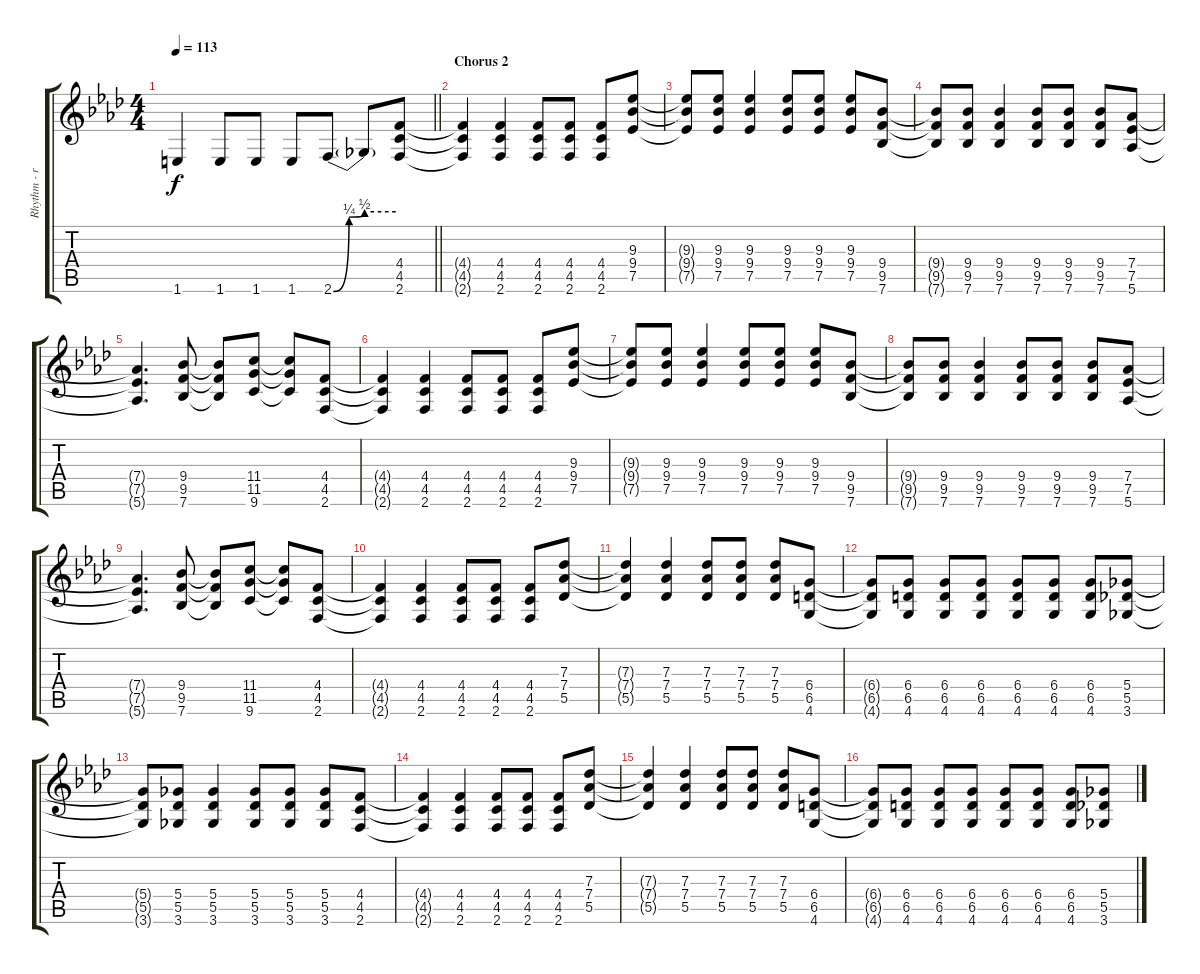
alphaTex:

\track ("Rhythm - right - Eb tuning" "Rhythm - r") {instrument distortionguitar}
\staff {score tabs}
\tuning (Eb4 Bb3 Gb3 Db3 Ab2 Eb2) {hide}
\ts (4 4)
\tempo 113
\clef g2
\barLineRight lightlight
\ks fminor
1.6{t}.4{dy f} 1.6.8 1.6.8 1.6.8 2.6{be (custom 0 0 15 1 30 2 60 2)}.8 2.6{t}.8 (4.4 4.5 2.6).8 |
\section ("" "Chorus 2")
(4.4{t} 4.5{t} 2.6{t}).4 (4.4 4.5 2.6).4 (4.4 4.5 2.6).8 (4.4 4.5 2.6).8 (4.4 4.5 2.6).8 (9.3 9.4 7.5).8 |
(9.3{t} 9.4{t} 7.5{t}).8 (9.3 9.4 7.5).8 (9.3 9.4 7.5).4 (9.3 9.4 7.5).8 (9.3 9.4 7.5).8 (9.3 9.4 7.5).8 (9.4 9.5 7.6).8 |
(9.4{t} 9.5{t} 7.6{t}).8 (9.4 9.5 7.6).8 (9.4 9.5 7.6).4 (9.4 9.5 7.6).8 (9.4 9.5 7.6).8 (9.4 9.5 7.6).8 (7.4 7.5 5.6).8 |
(7.4{t} 7.5{t} 5.6{t}).4{d} (9.4 9.5 7.6).8 (9.4{t} 9.5{t} 7.6{t}).8 (11.4 11.5 9.6).8 (11.4{t} 11.5{t} 9.6{t}).8 (4.4 4.5 2.6).8 |
(4.4{t} 4.5{t} 2.6{t}).4 (4.4 4.5 2.6).4 (4.4 4.5 2.6).8 (4.4 4.5 2.6).8 (4.4 4.5 2.6).8 (9.3 9.4 7.5).8 |
(9.3{t} 9.4{t} 7.5{t}).8 (9.3 9.4 7.5).8 (9.3 9.4 7.5).4 (9.3 9.4 7.5).8 (9.3 9.4 7.5).8 (9.3 9.4 7.5).8 (9.4 9.5 7.6).8 |
(9.4{t} 9.5{t} 7.6{t}).8 (9.4 9.5 7.6).8 (9.4 9.5 7.6).4 (9.4 9.5 7.6).8 (9.4 9.5 7.6).8 (9.4 9.5 7.6).8 (7.4 7.5 5.6).8 |
(7.4{t} 7.5{t} 5.6{t}).4{d} (9.4 9.5 7.6).8 (9.4{t} 9.5{t} 7.6{t}).8 (11.4 11.5 9.6).8 (11.4{t} 11.5{t} 9.6{t}).8 (4.4 4.5 2.6).8 |
(4.4{t} 4.5{t} 2.6{t}).4 (4.4 4.5 2.6).4 (4.4 4.5 2.6).8 (4.4 4.5 2.6).8 (4.4 4.5 2.6).8 (7.3 7.4 5.5).8 |
(7.3{t} 7.4{t} 5.5{t}).4 (7.3 7.4 5.5).4 (7.3 7.4 5.5).8 (7.3 7.4 5.5).8 (7.3 7.4 5.5).8 (6.4 6.5 4.6).8 |
(6.4{t} 6.5{t} 4.6{t}).8 (6.4 6.5 4.6).8 (6.4 6.5 4.6).8 (6.4 6.5 4.6).8 (6.4 6.5 4.6).8 (6.4 6.5 4.6).8 (6.4 6.5 4.6).8 (5.4 5.5 3.6).8 |
(5.4{t} 5.5{t} 3.6{t}).8 (5.4 5.5 3.6).8 (5.4 5.5 3.6).4 (5.4 5.5 3.6).8 (5.4 5.5 3.6).8 (5.4 5.5 3.6).8 (4.4 4.5 2.6).8 |
(4.4{t} 4.5{t} 2.6{t}).4 (4.4 4.5 2.6).4 (4.4 4.5 2.6).8 (4.4 4.5 2.6).8 (4.4 4.5 2.6).8 (7.3 7.4 5.5).8 |
(7.3{t} 7.4{t} 5.5{t}).4 (7.3 7.4 5.5).4 (7.3 7.4 5.5).8 (7.3 7.4 5.5).8 (7.3 7.4 5.5).8 (6.4 6.5 4.6).8 |
(6.4{t} 6.5{t} 4.6{t}).8 (6.4 6.5 4.6).8 (6.4 6.5 4.6).8 (6.4 6.5 4.6).8 (6.4 6.5 4.6).8 (6.4 6.5 4.6).8 (6.4 6.5 4.6).8 (5.4 5.5 3.6).8
